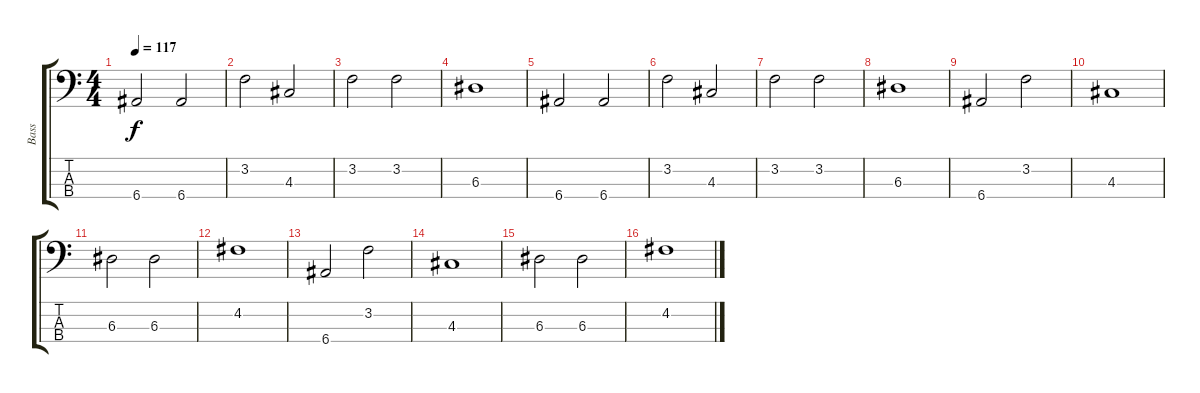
\track ("Bass" "Bass") {instrument acousticbass}
\staff {score tabs}
\tuning (G2 D2 A1 E1) {hide}
\ts (4 4)
\tempo 117
\clef f4
\ks c
6.4.2{dy f} 6.4.2 |
3.2.2 4.3.2 |
3.2.2 3.2.2 |
6.3.1 |
6.4.2 6.4.2 |
3.2.2 4.3.2 |
3.2.2 3.2.2 |
6.3.1 |
6.4.2 3.2.2 |
4.3.1 |
6.3.2 6.3.2 |
4.2.1 |
6.4.2 3.2.2 |
4.3.1 |
6.3.2 6.3.2 |
4.2.1
